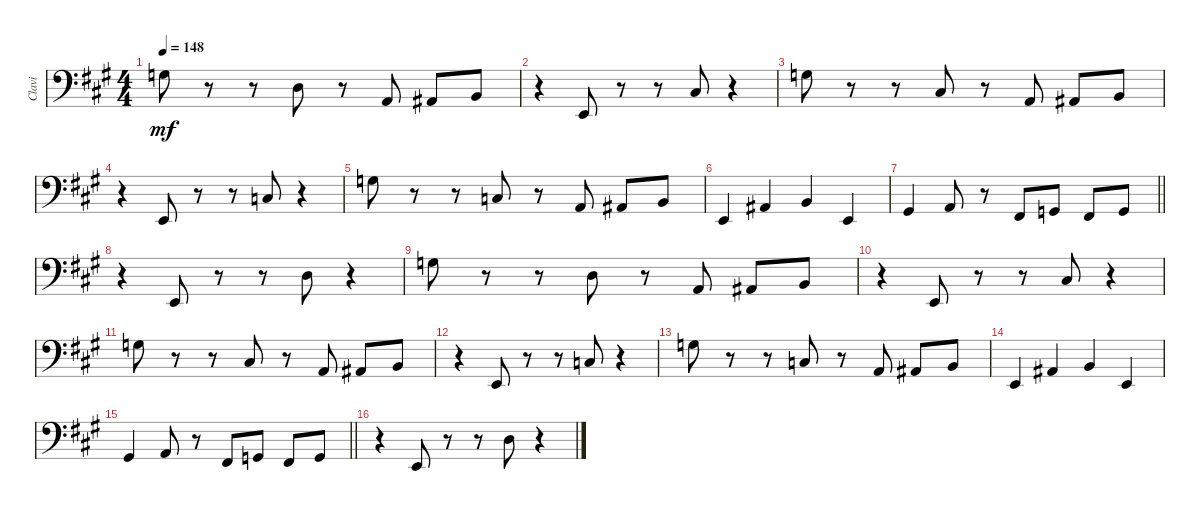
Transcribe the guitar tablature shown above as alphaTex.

\track ("Clavi" "Clavi") {instrument harpsichord}
\staff {score}
\tuning (E4 B3 G3 D3 A2 E2 B1) {hide}
\ts (4 4)
\tempo 148
\clef f4
\ks a
0.3.8{dy mf} r.8 r.8 0.4.8 r.8 0.5.8 1.5.8 2.5.8 |
r.4 0.6.8 r.8 r.8 4.5.8 r.4 |
0.3.8 r.8 r.8 4.5.8 r.8 0.5.8 1.5.8 2.5.8 |
r.4 0.6.8 r.8 r.8 3.5.8 r.4 |
0.3.8 r.8 r.8 3.5.8 r.8 0.5.8 1.5.8 2.5.8 |
0.6.4 1.5.4 2.5.4 0.6.4 |
\barLineRight lightlight
4.6.4 0.5.8 r.8 2.6.8 3.6.8 2.6.8 3.6.8 |
r.4 0.6.8 r.8 r.8 0.4.8 r.4 |
0.3.8 r.8 r.8 0.4.8 r.8 0.5.8 1.5.8 2.5.8 |
r.4 0.6.8 r.8 r.8 4.5.8 r.4 |
0.3.8 r.8 r.8 4.5.8 r.8 0.5.8 1.5.8 2.5.8 |
r.4 0.6.8 r.8 r.8 3.5.8 r.4 |
0.3.8 r.8 r.8 3.5.8 r.8 0.5.8 1.5.8 2.5.8 |
0.6.4 1.5.4 2.5.4 0.6.4 |
\barLineRight lightlight
4.6.4 0.5.8 r.8 2.6.8 3.6.8 2.6.8 3.6.8 |
r.4 0.6.8 r.8 r.8 0.4.8 r.4
